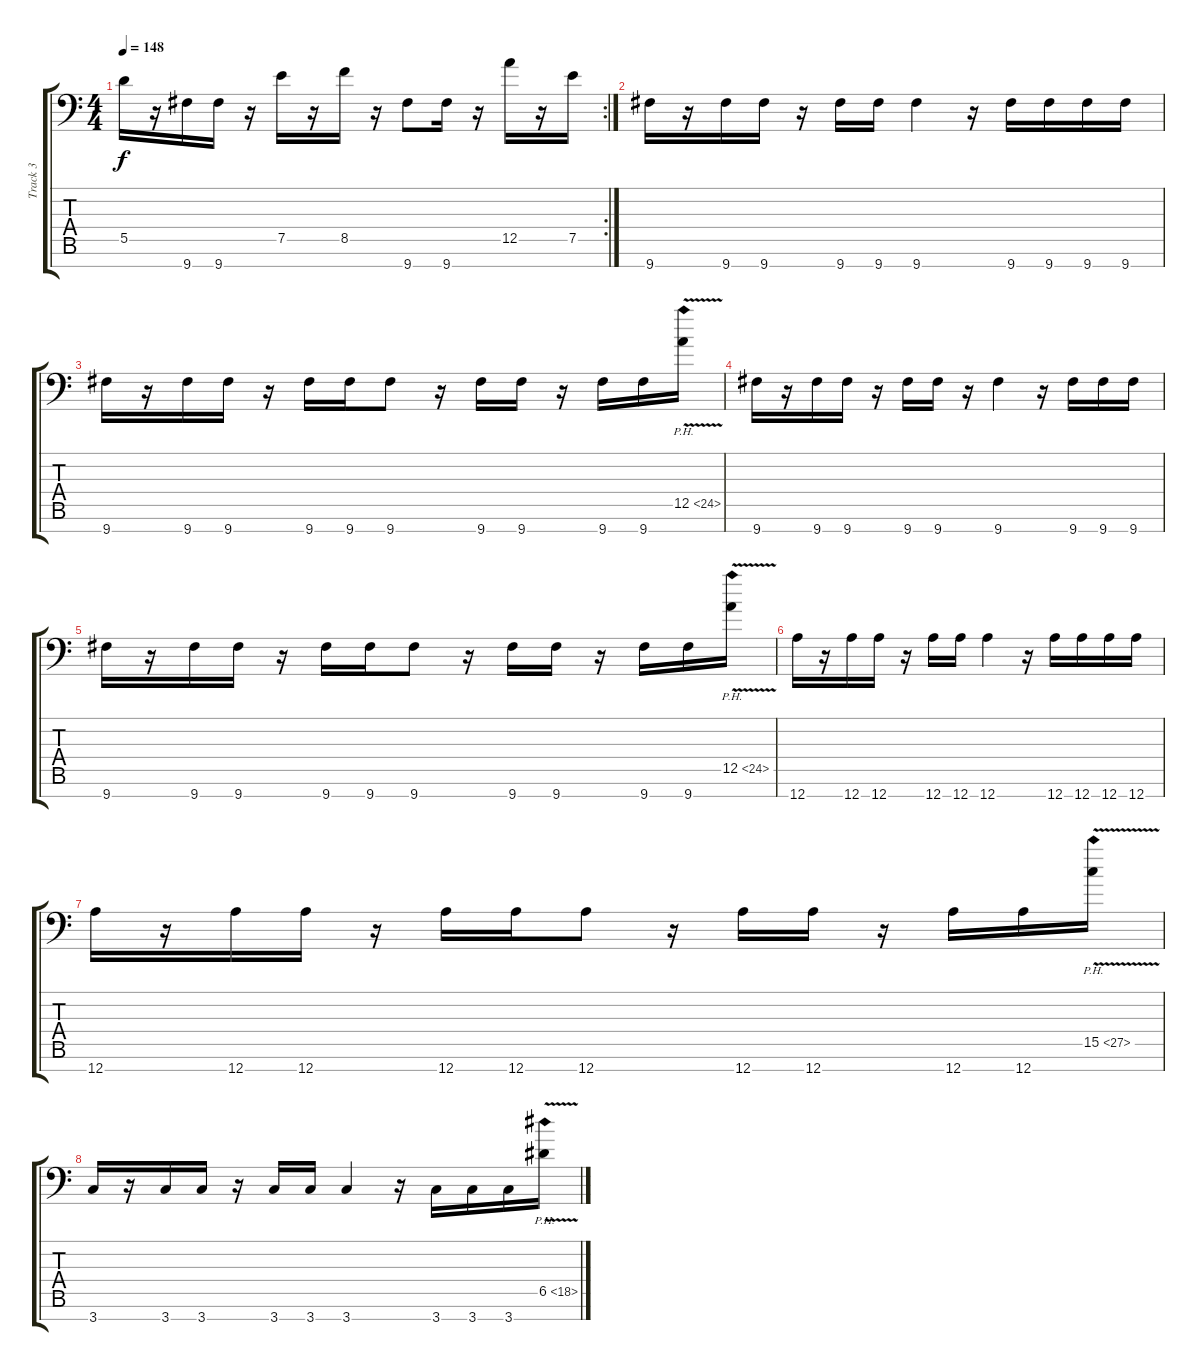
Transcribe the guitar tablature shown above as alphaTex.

\track ("Track 3" "Track 3") {instrument distortionguitar}
\staff {score tabs}
\tuning (E4 B3 G3 D3 A2 E2 A1) {hide}
\rc 2
\ts (4 4)
\tempo 148
\clef f4
\ks c
5.5.16{dy f} r.16 9.7.16 9.7.16 r.16 7.5.16 r.16 8.5.16 r.16 9.7.8 9.7.16 r.16 12.5.16 r.16 7.5.16 |
9.7.16 r.16 9.7.16 9.7.16 r.16 9.7.16 9.7.16 9.7.4 r.16 9.7.16 9.7.16 9.7.16 9.7.16 |
9.7.16 r.16 9.7.16 9.7.16 r.16 9.7.16 9.7.16 9.7.8 r.16 9.7.16 9.7.16 r.16 9.7.16 9.7.16 12.5{ph 12 v}.16 |
9.7.16 r.16 9.7.16 9.7.16 r.16 9.7.16 9.7.16 r.16 9.7.4 r.16 9.7.16 9.7.16 9.7.16 |
9.7.16 r.16 9.7.16 9.7.16 r.16 9.7.16 9.7.16 9.7.8 r.16 9.7.16 9.7.16 r.16 9.7.16 9.7.16 12.5{ph 12 v}.16 |
12.7.16 r.16 12.7.16 12.7.16 r.16 12.7.16 12.7.16 12.7.4 r.16 12.7.16 12.7.16 12.7.16 12.7.16 |
12.7.16 r.16 12.7.16 12.7.16 r.16 12.7.16 12.7.16 12.7.8 r.16 12.7.16 12.7.16 r.16 12.7.16 12.7.16 15.5{ph 12 v}.16 |
3.7.16 r.16 3.7.16 3.7.16 r.16 3.7.16 3.7.16 3.7.4 r.16 3.7.16 3.7.16 3.7.16 6.5{ph 12 v}.16
